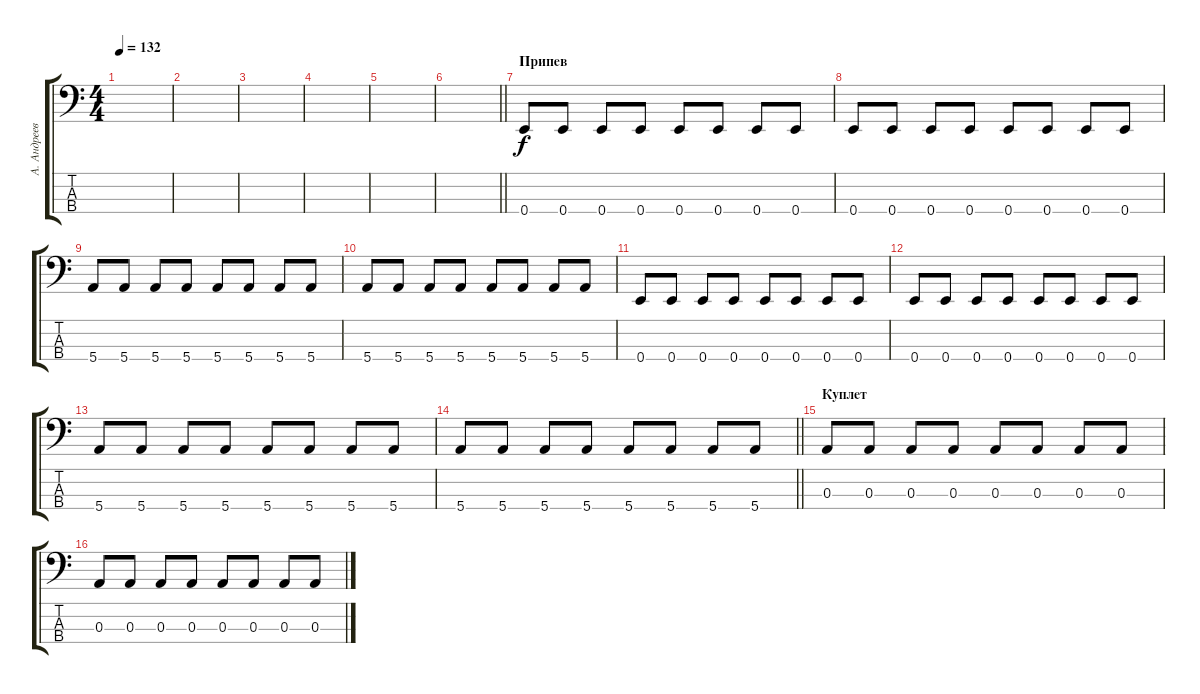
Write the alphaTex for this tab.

\track ("А. Андреев" "А. Андреев") {instrument electricbassfinger}
\staff {score tabs}
\tuning (G2 D2 A1 E1) {hide}
\ts (4 4)
\tempo 132
\clef f4
\ks c
|
|
|
|
|
\barLineRight lightlight
|
\section ("" "Припев")
0.4.8 0.4.8 0.4.8 0.4.8 0.4.8 0.4.8 0.4.8 0.4.8 |
0.4.8 0.4.8 0.4.8 0.4.8 0.4.8 0.4.8 0.4.8 0.4.8 |
5.4.8 5.4.8 5.4.8 5.4.8 5.4.8 5.4.8 5.4.8 5.4.8 |
5.4.8 5.4.8 5.4.8 5.4.8 5.4.8 5.4.8 5.4.8 5.4.8 |
0.4.8 0.4.8 0.4.8 0.4.8 0.4.8 0.4.8 0.4.8 0.4.8 |
0.4.8 0.4.8 0.4.8 0.4.8 0.4.8 0.4.8 0.4.8 0.4.8 |
5.4.8 5.4.8 5.4.8 5.4.8 5.4.8 5.4.8 5.4.8 5.4.8 |
\barLineRight lightlight
5.4.8 5.4.8 5.4.8 5.4.8 5.4.8 5.4.8 5.4.8 5.4.8 |
\section ("" "Куплет")
0.3.8 0.3.8 0.3.8 0.3.8 0.3.8 0.3.8 0.3.8 0.3.8 |
0.3.8 0.3.8 0.3.8 0.3.8 0.3.8 0.3.8 0.3.8 0.3.8
